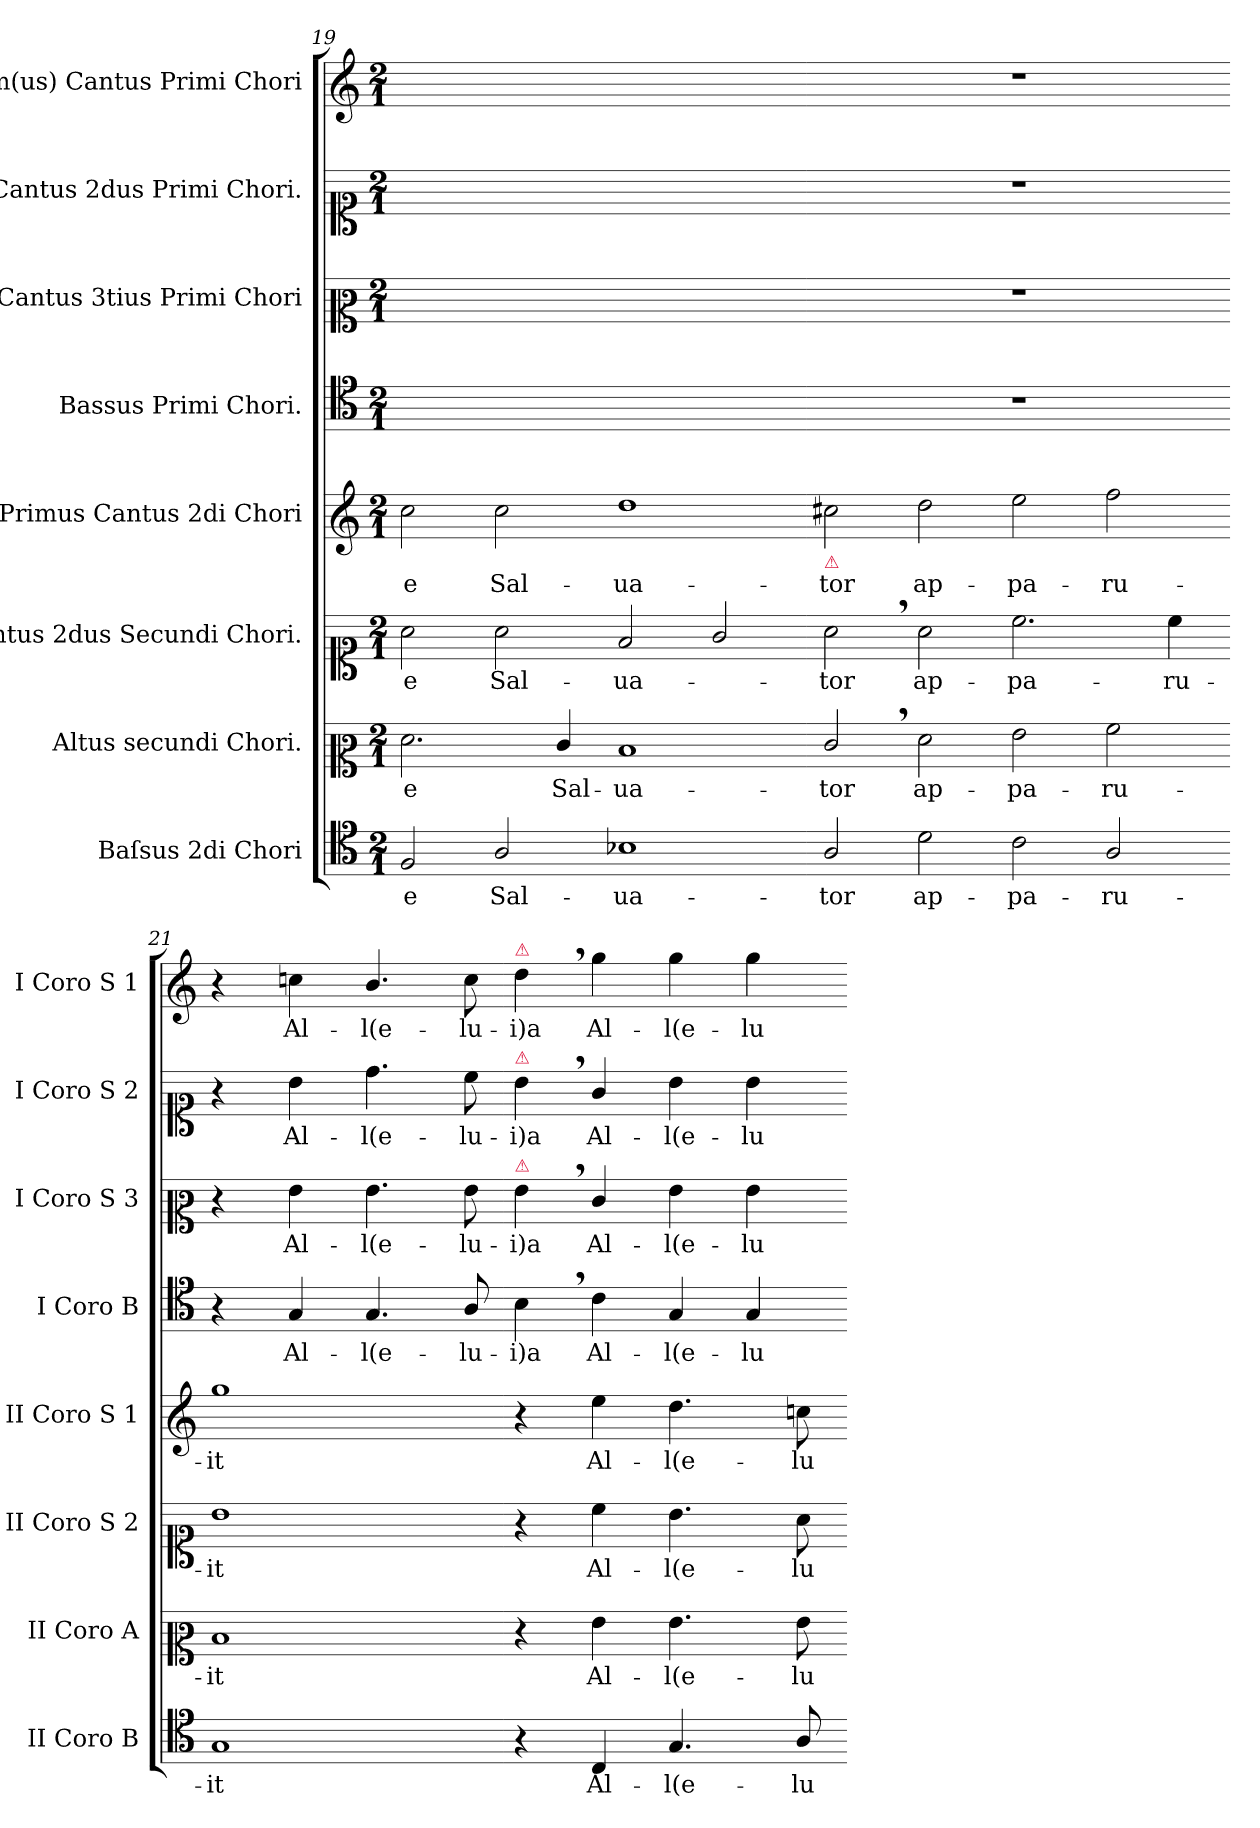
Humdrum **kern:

**kern	**text	**kern	**text	**kern	**text	**kern	**text	**kern	**text	**kern	**text	**kern	**text	**kern	**text
*part8	*part8	*part7	*part7	*part6	*part6	*part5	*part5	*part4	*part4	*part3	*part3	*part2	*part2	*part1	*part1
*staff8	*staff8	*staff7	*staff7	*staff6	*staff6	*staff5	*staff5	*staff4	*staff4	*staff3	*staff3	*staff2	*staff2	*staff1	*staff1
*I"Baſsus 2di Chori	*	*I"Altus secundi Chori.	*	*I"Cantus 2dus Secundi Chori.	*	*I"Primus Cantus 2di Chori	*	*I"Bassus Primi Chori.	*	*I"Cantus 3tius Primi Chori	*	*I"Cantus 2dus Primi Chori.	*	*I"Im(us) Cantus Primi Chori	*
*I'II Coro B	*	*I'II Coro A	*	*I'II Coro S 2	*	*I'II Coro S 1	*	*I'I Coro B	*	*I'I Coro S 3	*	*I'I Coro S 2	*	*I'I Coro S 1	*
*clefC4	*	*clefC2	*	*clefC1	*	*clefG2	*	*clefC4	*	*clefC2	*	*clefC1	*	*clefG2	*
*k[]	*	*k[]	*	*k[]	*	*k[]	*	*k[]	*	*k[]	*	*k[]	*	*k[]	*
*M2/1	*	*M2/1	*	*M2/1	*	*M2/1	*	*M2/1	*	*M2/1	*	*M2/1	*	*M2/1	*
=19	=19	=19	=19	=19	=19	=19	=19	=19	=19	=19	=19	=19	=19	=19	=19
2F/	-e	2.f\	-e	2a\	-e	2cc\	-e	0ryy	.	0ryy	.	0ryy	.	0ryy	.
2A/	Sal-	.	.	2a\	Sal-	2cc\	Sal-	.	.	.	.	.	.	.	.
.	.	4e/	Sal-	.	.	.	.	.	.	.	.	.	.	.	.
1B-X	-ua-	1d	-ua-	2f/	-ua-	1dd	-ua-	.	.	.	.	.	.	.	.
.	.	.	.	2g/	.	.	.	.	.	.	.	.	.	.	.
=20-	=20-	=20-	=20-	=20-	=20-	=20-	=20-	=20-	=20-	=20-	=20-	=20-	=20-	=20-	=20-
!	!	!	!	!	!	!LO:TX:b:color=crimson:t=⚠	!	!	!	!	!	!	!	!	!
2A/	-tor	2e,</	-tor	2a,<\	-tor	2cc#X\	-tor	1ryy	.	1ryy	.	1ryy	.	1ryy	.
2d\	ap-	2f\	ap-	2a\	ap-	2dd\	ap-	.	.	.	.	.	.	.	.
2c\	-pa-	2g\	-pa-	2.cc\	-pa-	2ee\	-pa-	1r	.	1r	.	1r	.	1r	.
2A/	-ru-	2a\	-ru-	.	.	2ff\	-ru-	.	.	.	.	.	.	.	.
.	.	.	.	4cc\	-ru-	.	.	.	.	.	.	.	.	.	.
=21-	=21-	=21-	=21-	=21-	=21-	=21-	=21-	=21-	=21-	=21-	=21-	=21-	=21-	=21-	=21-
1G	-it	1d/	-it	1b	-it	1gg	-it	4r	.	4r	.	4r	.	4r	.
.	.	.	.	.	.	.	.	4G/	Al-	4g\	Al-	4b\	Al-	4ccn\	Al-
.	.	.	.	.	.	.	.	4.G/	-l(e-	4.g\	-l(e-	4.dd\	-l(e-	4.b/	-l(e-
.	.	.	.	.	.	.	.	8A/	-lu-	8g\	-lu-	8cc\	-lu-	8cc\	-lu-
!	!	!	!	!	!	!	!	!	!	!	!	!	!	!LO:TX:a:color=crimson:t=⚠	!
!	!	!	!	!	!	!	!	!	!	!	!	!LO:TX:a:color=crimson:t=⚠	!	!	!
!	!	!	!	!	!	!	!	!	!	!LO:TX:a:color=crimson:t=⚠	!	!	!	!	!
4r	.	4r	.	4r	.	4r	.	4B,<\	-i)a	4g,<\	-i)a	4b,<\	-i)a	4dd,<\	-i)a
4C/	Al-	4g\	Al-	4cc\	Al-	4ee\	Al-	4c\	Al-	4e/	Al-	4g/	Al-	4gg\	Al-
4.G/	-l(e-	4.g\	-l(e-	4.b\	-l(e-	4.dd\	-l(e-	4G/	-l(e-	4g\	-l(e-	4b\	-l(e-	4gg\	-l(e-
.	.	.	.	.	.	.	.	4G/	-lu-	4g\	-lu-	4b\	-lu-	4gg\	-lu-
8A/	-lu-	8g\	-lu-	8a\	-lu-	8ccn\	-lu-	.	.	.	.	.	.	.	.
=-	=-	=-	=-	=-	=-	=-	=-	=-	=-	=-	=-	=-	=-	=-	=-
*-	*-	*-	*-	*-	*-	*-	*-	*-	*-	*-	*-	*-	*-	*-	*-
